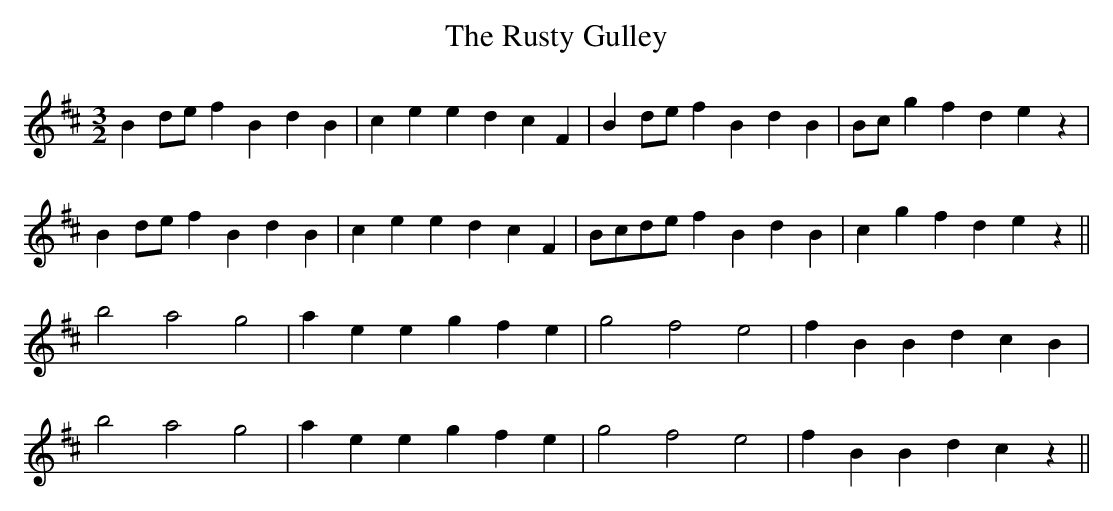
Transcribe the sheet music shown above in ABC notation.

X:1
T: The Rusty Gulley
M: 3/2
L: 1/8
K: Bmin
B2 de f2 B2 d2 B2|c2 e2 e2 d2 c2 F2|B2 de f2 B2 d2 B2|Bc g2 f2 d2 e2 z2|
B2 de f2 B2 d2 B2|c2 e2 e2 d2 c2 F2|Bcde f2 B2 d2 B2|c2 g2 f2 d2 e2 z2||
b4 a4 g4|a2 e2e2 g2 f2 e2|g4 f4 e4|f2 B2 B2 d2 c2 B2|
b4 a4 g4|a2 e2e2 g2 f2 e2|g4 f4 e4|f2 B2 B2 d2 c2 z2||
